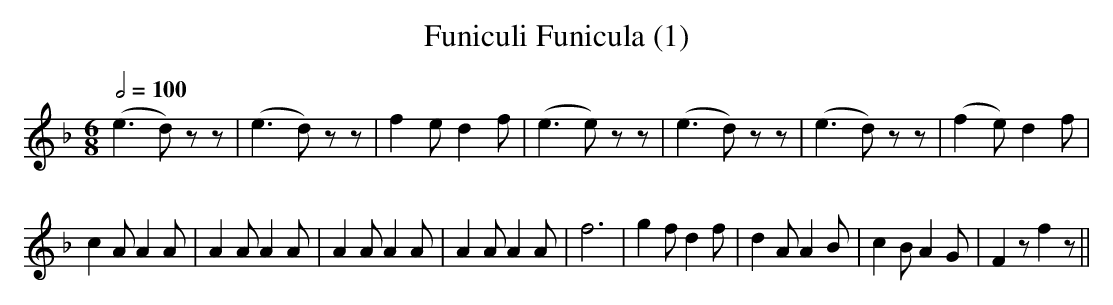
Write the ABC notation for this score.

X:1
T:Funiculi Funicula (1)
M: 6/8
L: 1/4
Q: 1/2=100
K: F
 (e3/2d/2) z/2z/2 | (e3/2d/2) z/2z/2 | fe/2df/2 | (e3/2e/2) z/2z/2 | (e3/2d/2) z/2z/2 | (e3/2d/2) z/2z/2 | (fe/2) df/2 |
 cA/2AA/2 | AA/2AA/2 | AA/2AA/2 | AA/2AA/2 | f3 | gf/2df/2| dA/2AB/2 | cB/2AG/2 | Fz/2fz/2 ||
